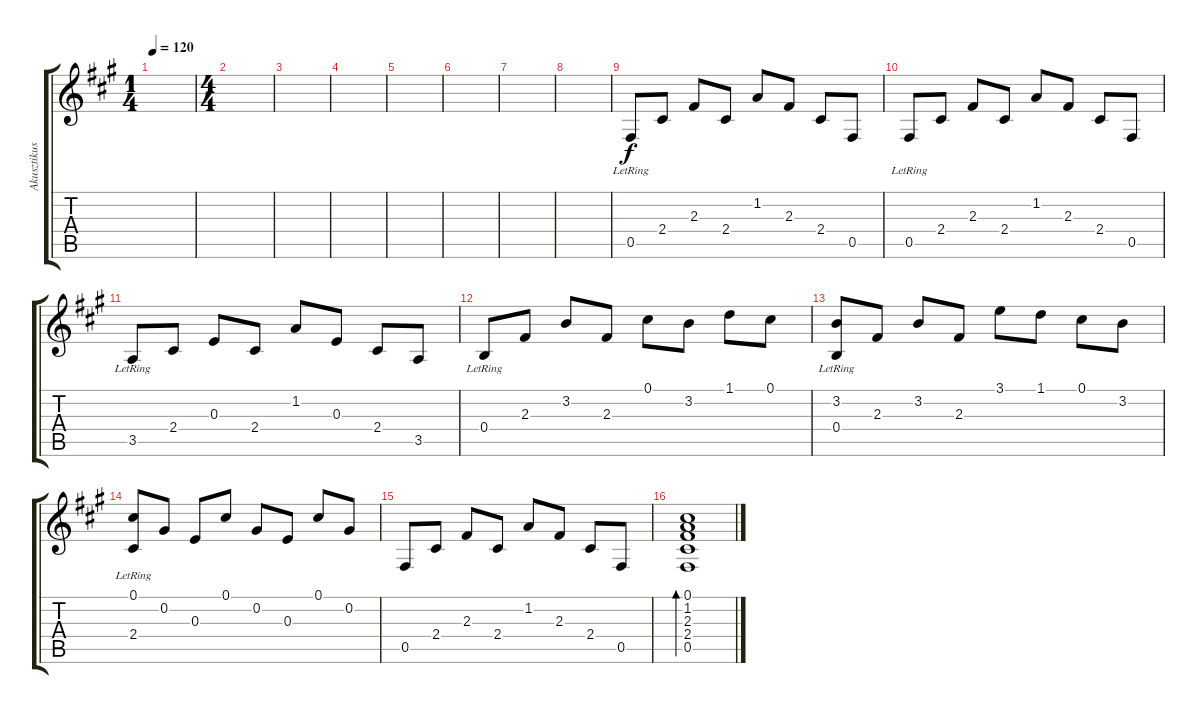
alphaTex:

\track ("Akusztikus Jazz Gitár 1" "Akusztikus") {instrument electricguitarjazz}
\staff {score tabs}
\tuning (Db4 Ab3 E3 B2 Gb2 Db2) {hide}
\ts (1 4)
\tempo 120
\clef g2
\ks a
|
\ts (4 4)
|
|
|
|
|
|
|
0.5{lr}.8 2.4.8 2.3.8 2.4.8 1.2.8 2.3.8 2.4.8 0.5.8 |
0.5{lr}.8 2.4.8 2.3.8 2.4.8 1.2.8 2.3.8 2.4.8 0.5.8 |
3.5{lr}.8 2.4.8 0.3.8 2.4.8 1.2.8 0.3.8 2.4.8 3.5.8 |
0.4{lr}.8 2.3.8 3.2.8 2.3.8 0.1.8 3.2.8 1.1.8 0.1.8 |
(3.2 0.4{lr}).8 2.3.8 3.2.8 2.3.8 3.1.8 1.1.8 0.1.8 3.2.8 |
(0.1 2.4{lr}).8 0.2.8 0.3.8 0.1.8 0.2.8 0.3.8 0.1.8 0.2.8 |
0.5.8 2.4.8 2.3.8 2.4.8 1.2.8 2.3.8 2.4.8 0.5.8 |
(0.1 1.2 2.3 2.4 0.5).1{bd 240}
